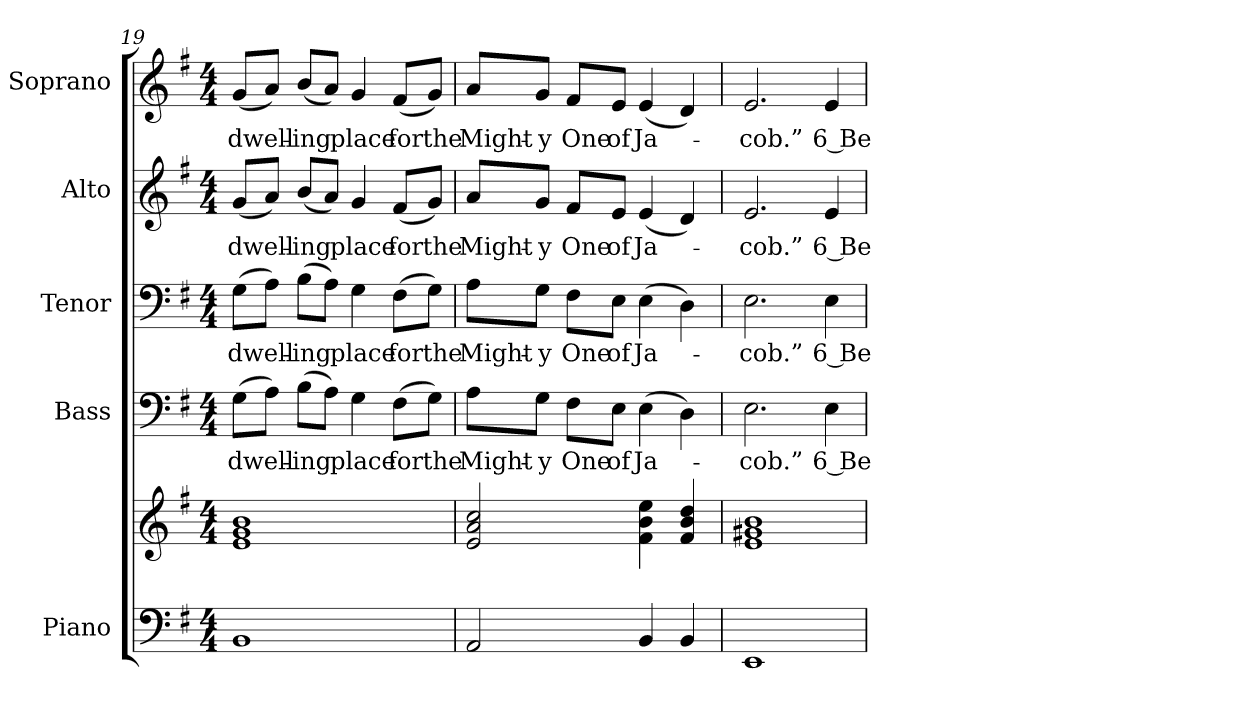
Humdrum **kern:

**kern	**kern	**kern	**text	**kern	**text	**kern	**text	**kern	**text
*part5	*part5	*part4	*part4	*part3	*part3	*part2	*part2	*part1	*part1
*staff6	*staff5	*staff4	*staff4	*staff3	*staff3	*staff2	*staff2	*staff1	*staff1
*I"Piano	*	*I"Bass	*	*I"Tenor	*	*I"Alto	*	*I"Soprano	*
*I'Pno.	*	*I'B.	*	*I'T.	*	*I'A.	*	*I'S.	*
!!LO:PB:g=z
*clefF4	*clefG2	*clefF4	*	*clefF4	*	*clefG2	*	*clefG2	*
*k[f#]	*k[f#]	*k[f#]	*	*k[f#]	*	*k[f#]	*	*k[f#]	*
*G:	*G:	*G:	*	*G:	*	*G:	*	*G:	*
*M4/4	*M4/4	*M4/4	*	*M4/4	*	*M4/4	*	*M4/4	*
=19	=19	=19	=19	=19	=19	=19	=19	=19	=19
!	!	!	!LO:LY:b:color=#000000	!	!	!	!	!	!
!	!	!	!	!	!LO:LY:b:color=#000000	!	!	!	!
!	!	!	!	!	!	!	!LO:LY:b:color=#000000	!	!
!	!	!	!	!	!	!	!	!	!LO:LY:b:color=#000000
1BBi	1ei 1gi 1bi	(8Gi\L	dwell-	(8Gi\L	dwell-	(8gi/L	dwell-	(8gi/L	dwell-
.	.	8Ai\J)	.	8Ai\J)	.	8ai/J)	.	8ai/J)	.
!	!	!	!LO:LY:b:color=#000000	!	!	!	!	!	!
!	!	!	!	!	!LO:LY:b:color=#000000	!	!	!	!
!	!	!	!	!	!	!	!LO:LY:b:color=#000000	!	!
!	!	!	!	!	!	!	!	!	!LO:LY:b:color=#000000
.	.	(8Bi\L	-ing	(8Bi\L	-ing	(8bi/L	-ing	(8bi/L	-ing
.	.	8Ai\J)	.	8Ai\J)	.	8ai/J)	.	8ai/J)	.
!	!	!	!LO:LY:b:color=#000000	!	!	!	!	!	!
!	!	!	!	!	!LO:LY:b:color=#000000	!	!	!	!
!	!	!	!	!	!	!	!LO:LY:b:color=#000000	!	!
!	!	!	!	!	!	!	!	!	!LO:LY:b:color=#000000
.	.	4Gi\	place	4Gi\	place	4gi/	place	4gi/	place
!	!	!	!LO:LY:b:color=#000000	!	!	!	!	!	!
!	!	!	!	!	!LO:LY:b:color=#000000	!	!	!	!
!	!	!	!	!	!	!	!LO:LY:b:color=#000000	!	!
!	!	!	!	!	!	!	!	!	!LO:LY:b:color=#000000
.	.	(8F#i\L	for	(8F#i\L	for	(8f#i/L	for	(8f#i/L	for
!	!	!	!LO:LY:b:color=#000000	!	!	!	!	!	!
!	!	!	!	!	!LO:LY:b:color=#000000	!	!	!	!
!	!	!	!	!	!	!	!LO:LY:b:color=#000000	!	!
!	!	!	!	!	!	!	!	!	!LO:LY:b:color=#000000
.	.	8Gi\J)	the	8Gi\J)	the	8gi/J)	the	8gi/J)	the
=20	=20	=20	=20	=20	=20	=20	=20	=20	=20
!	!	!	!LO:LY:b:color=#000000	!	!	!	!	!	!
!	!	!	!	!	!LO:LY:b:color=#000000	!	!	!	!
!	!	!	!	!	!	!	!LO:LY:b:color=#000000	!	!
!	!	!	!	!	!	!	!	!	!LO:LY:b:color=#000000
2AAi/	2ei/ 2ai 2cci	8Ai\L	Might-	8Ai\L	Might-	8ai/L	Might-	8ai/L	Might-
!	!	!	!LO:LY:b:color=#000000	!	!	!	!	!	!
!	!	!	!	!	!LO:LY:b:color=#000000	!	!	!	!
!	!	!	!	!	!	!	!LO:LY:b:color=#000000	!	!
!	!	!	!	!	!	!	!	!	!LO:LY:b:color=#000000
.	.	8Gi\J	-y	8Gi\J	-y	8gi/J	-y	8gi/J	-y
!	!	!	!LO:LY:b:color=#000000	!	!	!	!	!	!
!	!	!	!	!	!LO:LY:b:color=#000000	!	!	!	!
!	!	!	!	!	!	!	!LO:LY:b:color=#000000	!	!
!	!	!	!	!	!	!	!	!	!LO:LY:b:color=#000000
.	.	8F#i\L	One	8F#i\L	One	8f#i/L	One	8f#i/L	One
!	!	!	!LO:LY:b:color=#000000	!	!	!	!	!	!
!	!	!	!	!	!LO:LY:b:color=#000000	!	!	!	!
!	!	!	!	!	!	!	!LO:LY:b:color=#000000	!	!
!	!	!	!	!	!	!	!	!	!LO:LY:b:color=#000000
.	.	8Ei\J	of	8Ei\J	of	8ei/J	of	8ei/J	of
!	!	!	!LO:LY:b:color=#000000	!	!	!	!	!	!
!	!	!	!	!	!LO:LY:b:color=#000000	!	!	!	!
!	!	!	!	!	!	!	!LO:LY:b:color=#000000	!	!
!	!	!	!	!	!	!	!	!	!LO:LY:b:color=#000000
4BBi/	4f#i\ 4bi 4eei	(4Ei\	Ja-	(4Ei\	Ja-	(4ei/	Ja-	(4ei/	Ja-
4BBi/	4f#i/ 4bi 4ddi	4Di\)	.	4Di\)	.	4di/)	.	4di/)	.
!!LO:PB:g=z
=21	=21	=21	=21	=21	=21	=21	=21	=21	=21
!	!	!	!LO:LY:b:color=#000000	!	!	!	!	!	!
!	!	!	!	!	!LO:LY:b:color=#000000	!	!	!	!
!	!	!	!	!	!	!	!LO:LY:b:color=#000000	!	!
!	!	!	!	!	!	!	!	!	!LO:LY:b:color=#000000
1EEi	1ei 1g#Xi 1bi	2.Ei\	-cob.”	2.Ei\	-cob.”	2.ei/	-cob.”	2.ei/	-cob.”
!	!	!	!LO:LY:b:color=#000000	!	!	!	!	!	!
!	!	!	!	!	!LO:LY:b:color=#000000	!	!	!	!
!	!	!	!	!	!	!	!LO:LY:b:color=#000000	!	!
!	!	!	!	!	!	!	!	!	!LO:LY:b:color=#000000
.	.	4Ei\	6 Be	4Ei\	6 Be	4ei/	6 Be	4ei/	6 Be
=	=	=	=	=	=	=	=	=	=
*-	*-	*-	*-	*-	*-	*-	*-	*-	*-
